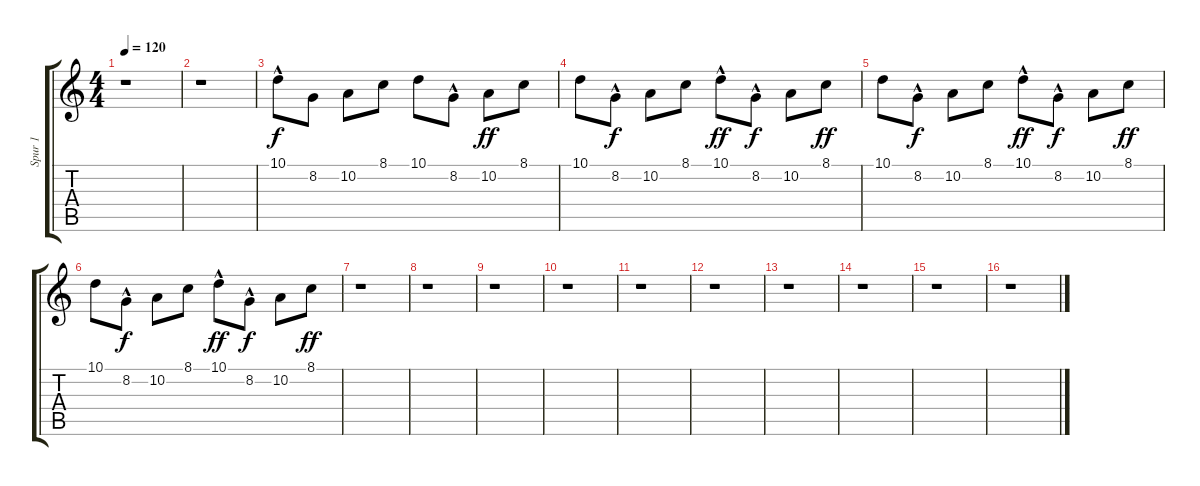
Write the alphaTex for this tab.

\track ("Spur 1" "Spur 1") {instrument fx5brightness}
\staff {score tabs}
\tuning (E4 B3 G3 D3 A2 E2) {hide}
\ts (4 4)
\tempo 120
\clef g2
\ks c
r.1{dy f instrument fx5brightness} |
r.1 |
10.1{hac}.8 8.2.8 10.2.8 8.1.8 10.1.8 8.2{hac}.8 10.2.8{dy ff} 8.1.8 |
10.1.8 8.2{hac}.8{dy f} 10.2.8 8.1.8 10.1{hac}.8{dy ff} 8.2{hac}.8{dy f} 10.2.8 8.1.8{dy ff} |
10.1.8 8.2{hac}.8{dy f} 10.2.8 8.1.8 10.1{hac}.8{dy ff} 8.2{hac}.8{dy f} 10.2.8 8.1.8{dy ff} |
10.1.8 8.2{hac}.8{dy f} 10.2.8 8.1.8 10.1{hac}.8{dy ff} 8.2{hac}.8{dy f} 10.2.8 8.1.8{dy ff} |
r.1 |
r.1 |
r.1 |
r.1 |
r.1 |
r.1 |
r.1 |
r.1 |
r.1 |
r.1
